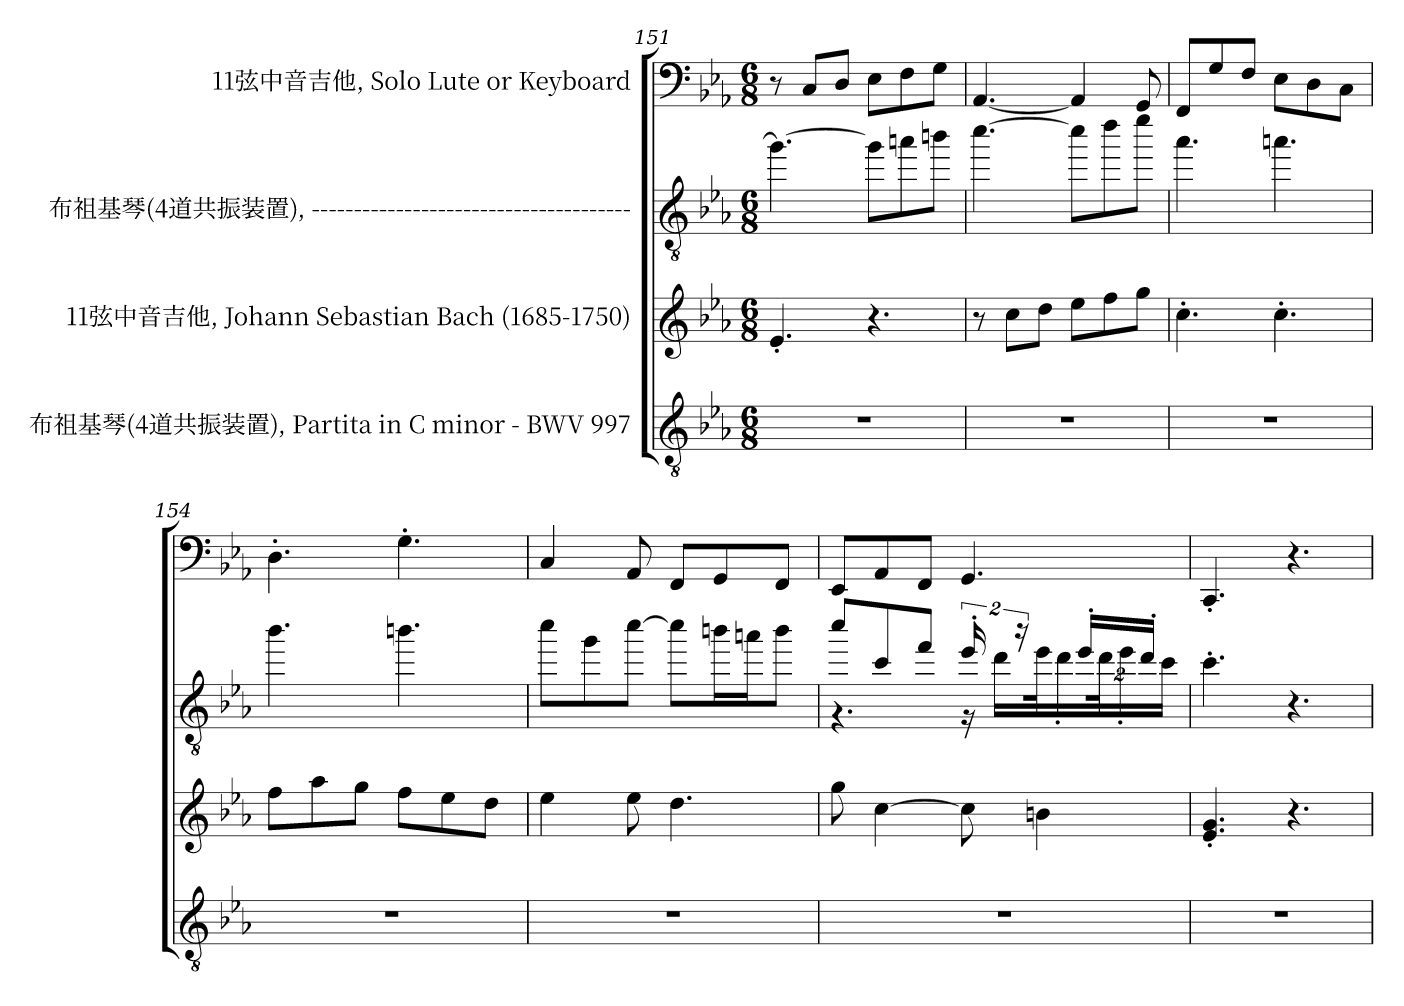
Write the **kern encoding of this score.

**kern	**kern	**kern	**kern
*part4	*part3	*part2	*part1
*staff4	*staff3	*staff2	*staff1
*I"布祖基琴(4道共振装置), Partita in C minor - BWV 997	*I"11弦中音吉他, Johann Sebastian Bach  (1685-1750)	*I"布祖基琴(4道共振装置), --------------------------------------	*I"11弦中音吉他, Solo Lute or Keyboard
*clefGv2	*clefG2	*clefGv2	*clefF4
*k[b-e-a-]	*k[b-e-a-]	*k[b-e-a-]	*k[b-e-a-]
*M6/8	*M6/8	*M6/8	*M6/8
=151	=151	=151	=151
2.r	4.e-'/	4.gg\_	8r
.	.	.	8C/L
.	.	.	8D/J
.	4.r	8gg\L]	8E-\L
.	.	8aan\	8F\
.	.	8bbn\J	8G\J
!!LO:PB:g=z
=152	=152	=152	=152
2.r	8r	[4.ccc\	[4.AA-/
.	8cc\L	.	.
.	8dd\J	.	.
.	8ee-\L	8ccc\L]	4AA-/]
.	8ff\	8ddd\	.
.	8gg\J	8eee-\J	8GG/
=153	=153	=153	=153
2.r	4.cc'\	4.aa-\	8FF/L
.	.	.	8G/
.	.	.	8F/J
.	4.cc'\	4.aan\	8E-\L
.	.	.	8D\
.	.	.	8C\J
=154	=154	=154	=154
2.r	8ff\L	4.bb-\	4.D'\
.	8aa-\	.	.
.	8gg\J	.	.
.	8ff\L	4.bbn\	4.G'\
.	8ee-\	.	.
.	8dd\J	.	.
=155	=155	=155	=155
2.r	4ee-\	8ccc\L	4C/
.	.	8gg\	.
.	8ee-\	[8ccc\J	8AA-/
.	4.dd\	8ccc\L]	8FF/L
.	.	16bbn\L	8GG/
.	.	16aan\J	.
.	.	8bb\J	8FF/J
!!LO:LB:g=z
=156	=156	=156	=156
*	*	*^	*
2.r	8gg\	8ccc/L	4.r	8EE-/L
.	[4cc\	8cc/	.	8AA-/
.	.	8ff/J	.	8FF/J
.	8cc\]	32%3ee-'/	16r	4.GG/
.	.	.	16dd\LL	.
.	.	32%3r	.	.
.	4bn\	.	32ee-\K	.
.	.	.	16dd'\	.
.	.	32%3ee-'/L	.	.
.	.	.	32dd\K	.
.	.	.	16ee-'\	.
.	.	32%3dd'/J	.	.
.	.	.	16cc\JJ	.
*	*	*v	*v	*
=157	=157	=157	=157
*	*	*	*MM25
2.r	4.e-/' 4.g/'	4.cc'\	4.CC'/
.	4.r	4.r	4.r
=	=	=	=
*-	*-	*-	*-
